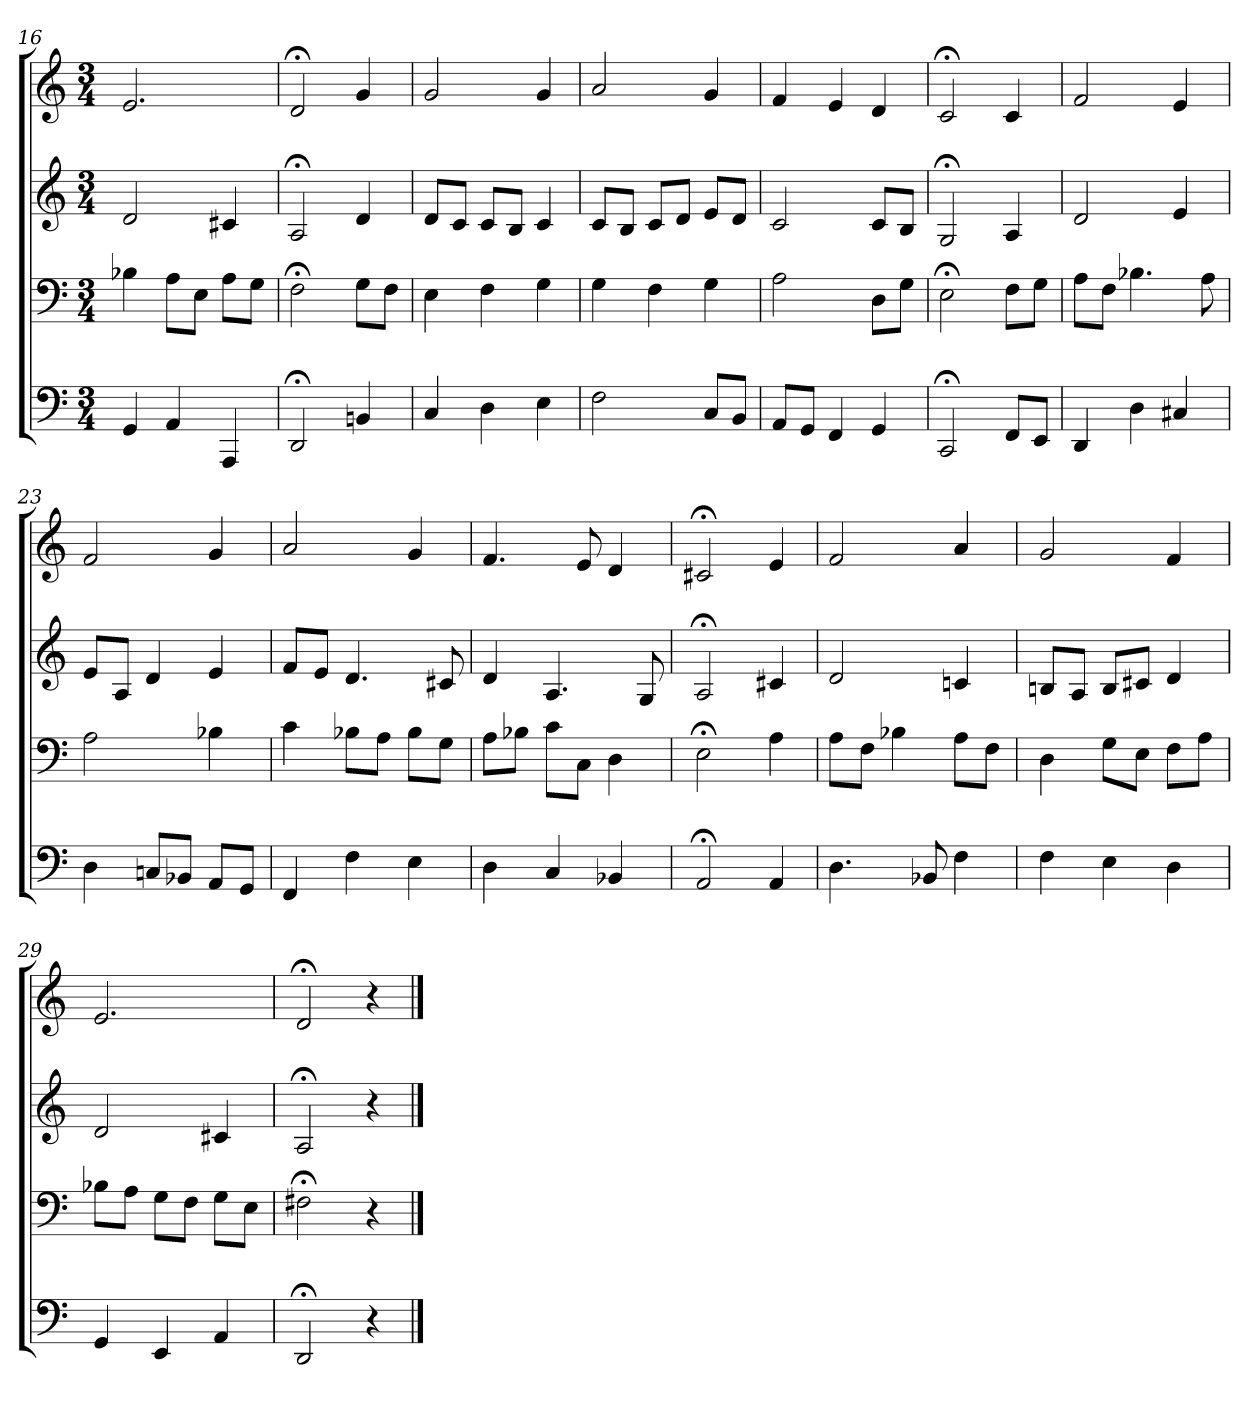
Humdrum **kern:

**kern	**kern	**kern	**kern
*part4	*part3	*part2	*part1
*staff4	*staff3	*staff2	*staff1
*clefF4	*clefF4	*clefG2	*clefG2
*k[]	*k[]	*k[]	*k[]
*C:	*C:	*C:	*a:
*M3/4	*M3/4	*M3/4	*M3/4
=16	=16	=16	=16
4GG	4B-X	2d	2.e
4AA	8A\L	.	.
.	8E\J	.	.
4AAA	8A\L	4c#X	.
.	8G\J	.	.
=17	=17	=17	=17
2DD;<	2F;<	2A;<	2d;<
4BBn	8G\L	4d	4g
.	8F\J	.	.
=18	=18	=18	=18
4C	4E	8d/L	2g
.	.	8c/J	.
4D	4F	8c/L	.
.	.	8B/J	.
4E	4G	4c	4g
=19	=19	=19	=19
2F	4G	8c/L	2a
.	.	8B/J	.
.	4F	8c/L	.
.	.	8d/J	.
8C/L	4G	8e/L	4g
8BB/J	.	8d/J	.
=20	=20	=20	=20
8AA/L	2A	2c	4f
8GG/J	.	.	.
4FF	.	.	4e
4GG	8D\L	8c/L	4d
.	8G\J	8B/J	.
=21	=21	=21	=21
2CC;<	2E;<	2G;<	2c;<
8FF/L	8F\L	4A	4c
8EE/J	8G\J	.	.
=22	=22	=22	=22
4DD	8A\L	2d	2f
.	8F\J	.	.
4D	4.B-X	.	.
4C#X	.	4e	4e
.	8A	.	.
=23	=23	=23	=23
4D	2A	8e/L	2f
.	.	8A/J	.
8Cn/L	.	4d	.
8BB-X/J	.	.	.
8AA/L	4B-X	4e	4g
8GG/J	.	.	.
=24	=24	=24	=24
4FF	4c	8f/L	2a
.	.	8e/J	.
4F	8B-X\L	4.d	.
.	8A\J	.	.
4E	8B-\L	.	4g
.	8G\J	8c#X	.
=25	=25	=25	=25
4D	8A\L	4d	4.f
.	8B-X\J	.	.
4C	8c\L	4.A	.
.	8C\J	.	8e
4BB-X	4D	.	4d
.	.	8G	.
=26	=26	=26	=26
2AA;<	2E;<	2A;<	2c#X;<
4AA	4A	4c#X	4e
=27	=27	=27	=27
4.D	8A\L	2d	2f
.	8F\J	.	.
.	4B-X	.	.
8BB-X	.	.	.
4F	8A\L	4cn	4a
.	8F\J	.	.
=28	=28	=28	=28
4F	4D	8Bn/L	2g
.	.	8A/J	.
4E	8G\L	8B/L	.
.	8E\J	8c#X/J	.
4D	8F\L	4d	4f
.	8A\J	.	.
=29	=29	=29	=29
4GG	8B-X\L	2d	2.e
.	8A\J	.	.
4EE	8G\L	.	.
.	8F\J	.	.
4AA	8G\L	4c#X	.
.	8E\J	.	.
=30	=30	=30	=30
2DD;<	2F#X;<	2A;<	2d;<
4r	4r	4r	4r
==	==	==	==
*-	*-	*-	*-
